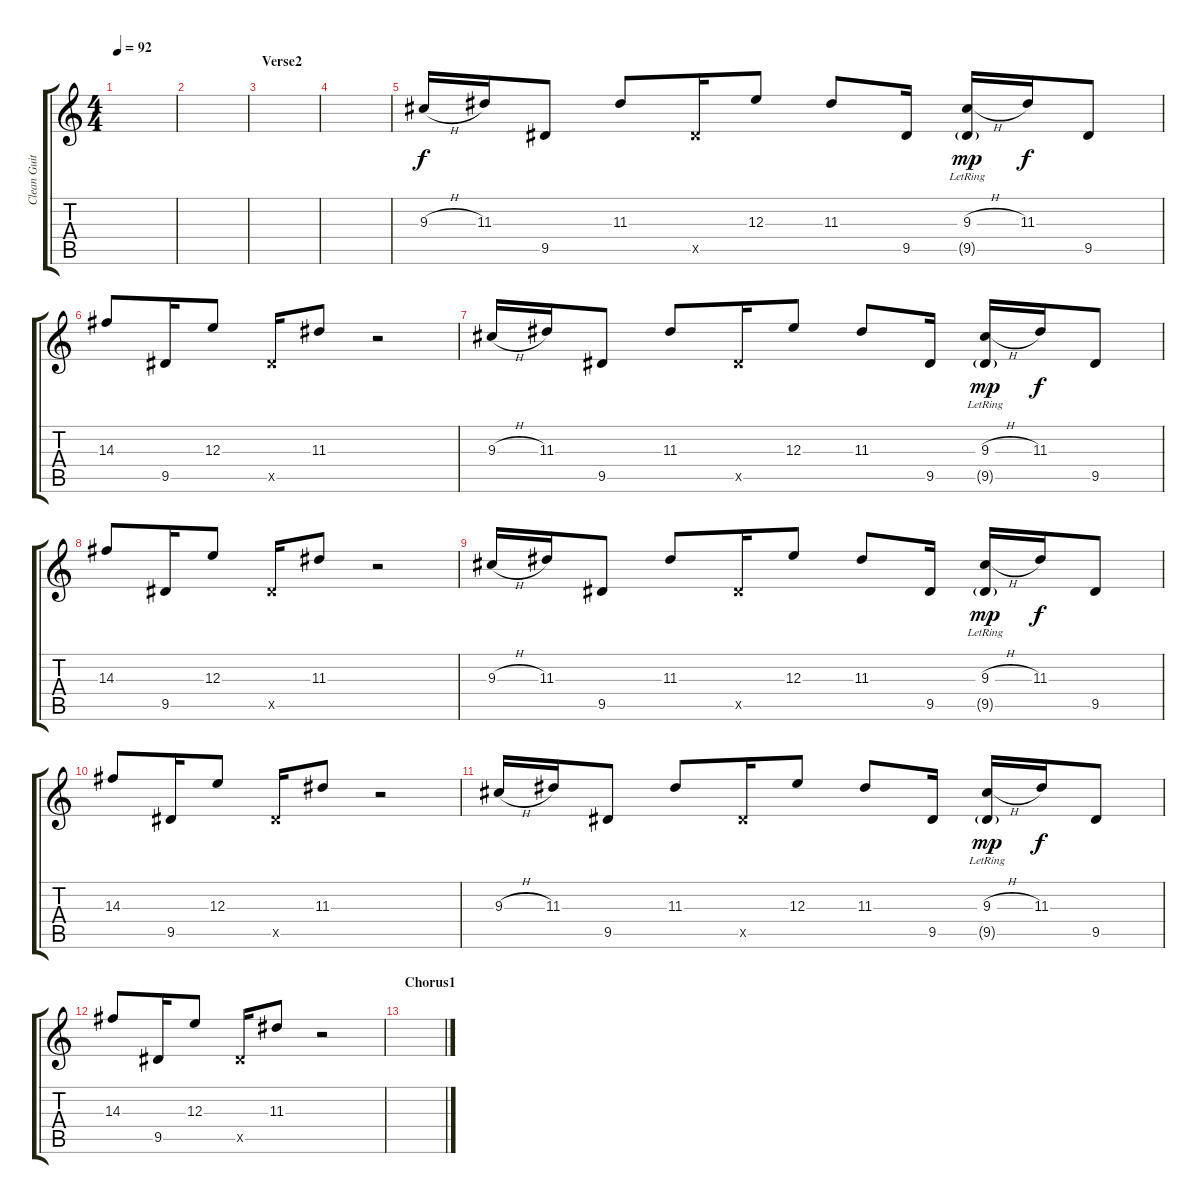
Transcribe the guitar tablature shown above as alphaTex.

\track ("Clean Guitar with Delay" "Clean Guit") {instrument electricguitarclean}
\staff {score tabs}
\tuning (Db4 Ab3 E3 B2 Gb2 Db2) {hide}
\ts (4 4)
\tempo 92
\clef g2
\ks c
|
|
\section ("" "Verse2")
|
|
9.3{h}.16 11.3.16 9.5.8 11.3.8 9.5{x}.16 12.3.8 11.3.8 9.5.16 (9.3{h} 9.5{g lr}).16{dy mp} 11.3.16{dy f} 9.5.8 |
14.3.8 9.5.16 12.3.8 9.5{x}.16 11.3.8 r.2 |
9.3{h}.16 11.3.16 9.5.8 11.3.8 9.5{x}.16 12.3.8 11.3.8 9.5.16 (9.3{h} 9.5{g lr}).16{dy mp} 11.3.16{dy f} 9.5.8 |
14.3.8 9.5.16 12.3.8 9.5{x}.16 11.3.8 r.2 |
9.3{h}.16 11.3.16 9.5.8 11.3.8 9.5{x}.16 12.3.8 11.3.8 9.5.16 (9.3{h} 9.5{g lr}).16{dy mp} 11.3.16{dy f} 9.5.8 |
14.3.8 9.5.16 12.3.8 9.5{x}.16 11.3.8 r.2 |
9.3{h}.16 11.3.16 9.5.8 11.3.8 9.5{x}.16 12.3.8 11.3.8 9.5.16 (9.3{h} 9.5{g lr}).16{dy mp} 11.3.16{dy f} 9.5.8 |
14.3.8 9.5.16 12.3.8 9.5{x}.16 11.3.8 r.2 |
\section ("" "Chorus1")
